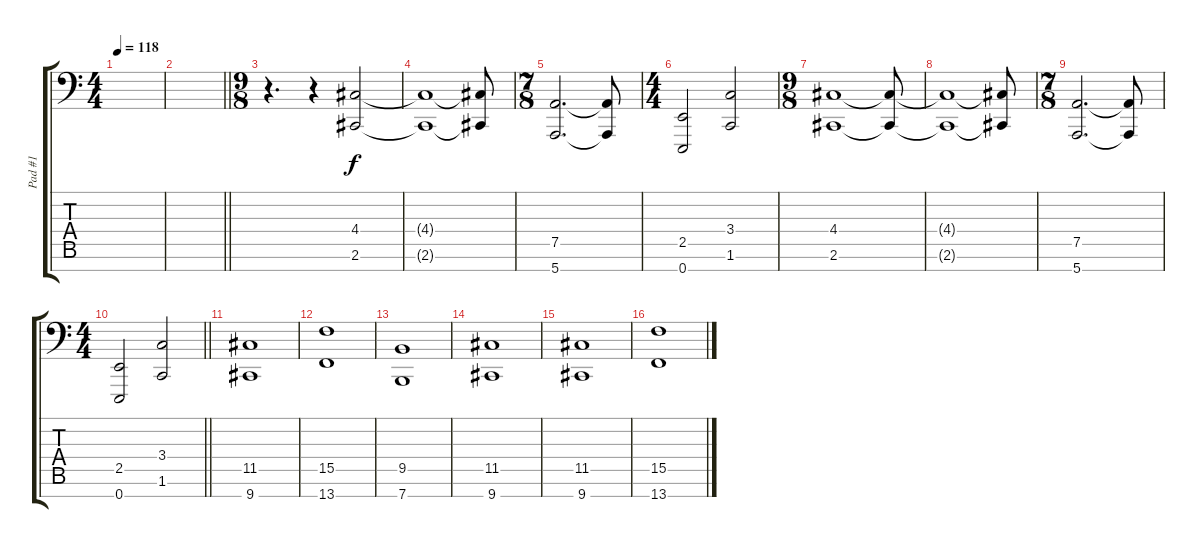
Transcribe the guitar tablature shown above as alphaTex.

\track ("Pad #1" "Pad #1") {instrument pad2warm}
\staff {score tabs}
\tuning (B3 G3 D3 A2 D2 B1 E1) {hide}
\ts (4 4)
\tempo 118
\clef f4
\ks c
|
\barLineRight lightlight
|
\ts (9 8)
\section ("" "")
r.4{d} r.4 (4.4 2.6).2 |
(4.4{t} 2.6{t}).1 (4.4{t} 2.6{t}).8 |
\ts (7 8)
(7.5 5.7).2{d} (7.5{t} 5.7{t}).8 |
\ts (4 4)
(2.5 0.7).2 (3.4 1.6).2 |
\ts (9 8)
(4.4 2.6).1 (4.4{t} 2.6{t}).8 |
(4.4{t} 2.6{t}).1 (4.4{t} 2.6{t}).8 |
\ts (7 8)
(7.5 5.7).2{d} (7.5{t} 5.7{t}).8 |
\ts (4 4)
\barLineRight lightlight
(2.5 0.7).2 (3.4 1.6).2 |
\section ("" "")
(11.5 9.7).1{volume 8} |
(15.5 13.7).1 |
(9.5 7.7).1 |
(11.5 9.7).1 |
(11.5 9.7).1 |
(15.5 13.7).1
